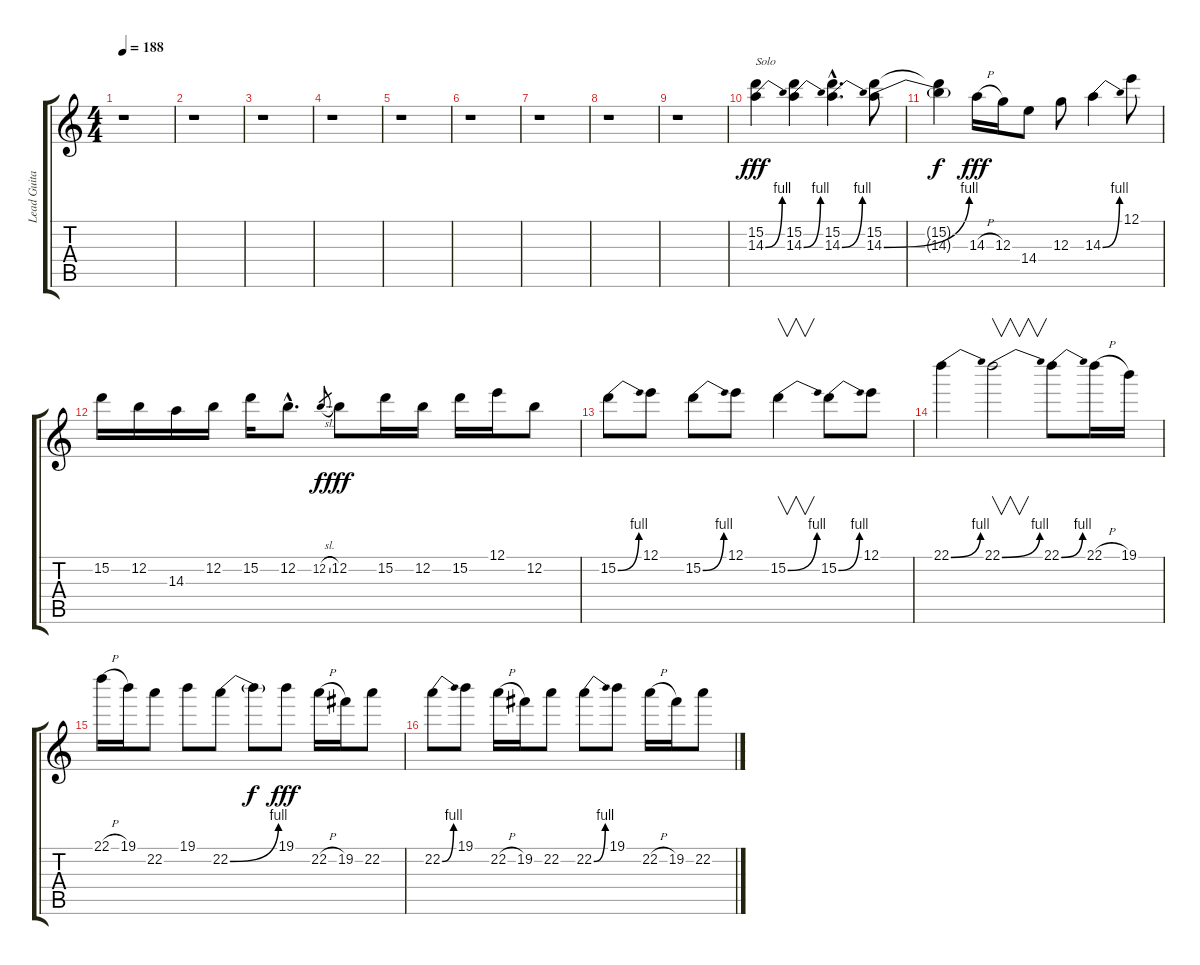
\track ("Lead Guitar 1" "Lead Guita") {instrument overdrivenguitar}
\staff {score tabs}
\tuning (E4 B3 G3 D3 A2 E2) {hide}
\ts (4 4)
\tempo 188
\clef g2
\ks c
r.1{dy ff} |
r.1 |
r.1 |
r.1 |
r.1 |
r.1 |
r.1 |
r.1 |
r.1 |
(15.2 14.3{be (bend 0 0 60 4)}).4{txt "Solo" dy fff volume 9 instrument overdrivenguitar} (15.2 14.3{be (bend 0 0 60 4)}).4 (15.2{hac} 14.3{be (bend 0 0 60 4) hac}).4{d} (15.2 14.3{be (bend 0 0 60 4)}).8 |
(15.2{t} 14.3{t}).4{dy f} 14.3{h}.16{dy fff} 12.3.16 14.4.8 12.3.8 14.3{be (bend 0 0 60 4)}.4 12.1.8 |
15.2.16 12.2.16 14.3.16 12.2.16 15.2.16 12.2{hac}.8{d} 12.2{sl}.8{gr dy f} 12.2.8{dy fff} 15.2.16 12.2.16 15.2.16 12.1.16 12.2.8 |
15.2{be (bend 0 0 60 4)}.8 12.1.8 15.2{be (bend 0 0 60 4)}.8 12.1.8 15.2{be (bend 0 0 60 4)}.4{v} 15.2{be (bend 0 0 60 4)}.8 12.1.8 |
22.1{be (bend 0 0 60 4)}.4 22.1{be (bend 0 0 60 4)}.2{v} 22.1{be (bend 0 0 60 4)}.8 22.1{h}.16 19.1.16 |
22.1{h}.16 19.1.16 22.2.8 19.1.8 22.2{be (bend 0 0 60 4)}.8 22.2{t}.8{dy f} 19.1.8{dy fff} 22.2{h}.16 19.2.16 22.2.8 |
22.2{be (bend 0 0 60 4)}.8 19.1.8 22.2{h}.16 19.2.16 22.2.8 22.2{be (bend 0 0 60 4)}.8 19.1.8 22.2{h}.16 19.2.16 22.2.8
